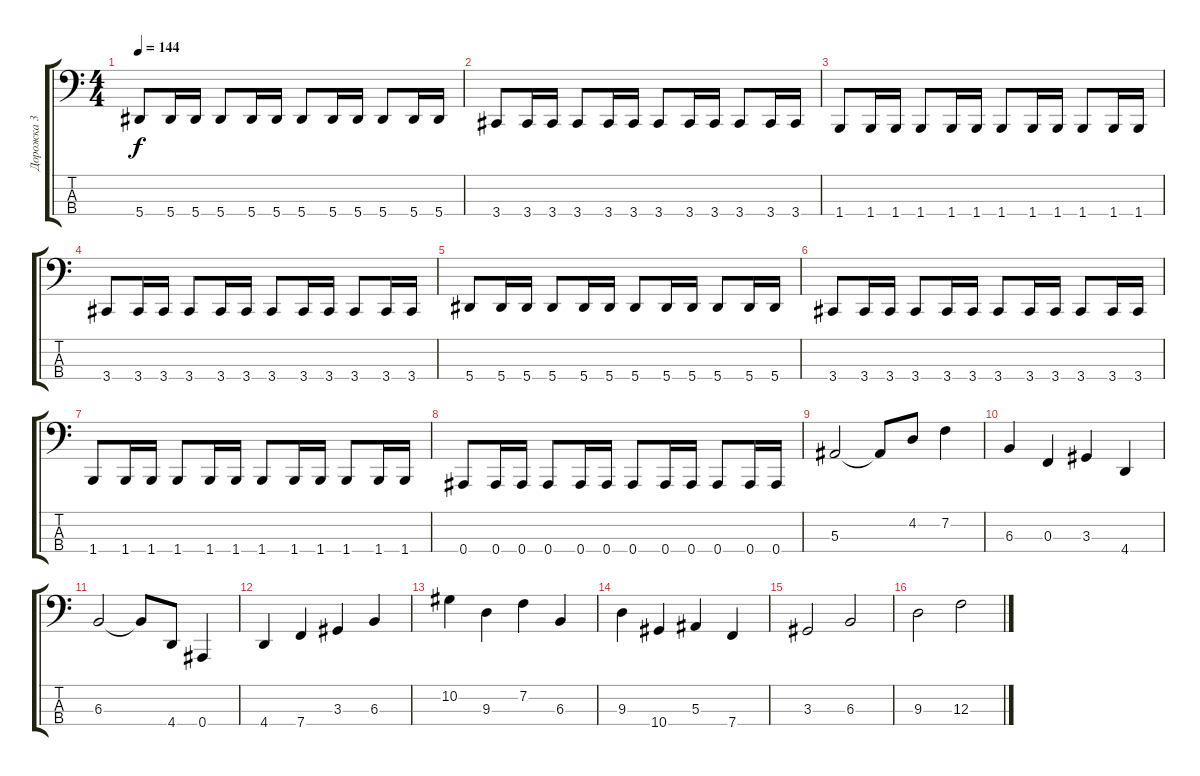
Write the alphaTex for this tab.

\track ("Дорожка 3" "Дорожка 3") {instrument electricbasspick}
\staff {score tabs}
\tuning (Eb2 Bb1 F1 Bb0) {hide}
\ts (4 4)
\tempo 144
\clef f4
\ks c
5.4.8{dy f} 5.4.16 5.4.16 5.4.8 5.4.16 5.4.16 5.4.8 5.4.16 5.4.16 5.4.8 5.4.16 5.4.16 |
3.4.8 3.4.16 3.4.16 3.4.8 3.4.16 3.4.16 3.4.8 3.4.16 3.4.16 3.4.8 3.4.16 3.4.16 |
1.4.8 1.4.16 1.4.16 1.4.8 1.4.16 1.4.16 1.4.8 1.4.16 1.4.16 1.4.8 1.4.16 1.4.16 |
3.4.8 3.4.16 3.4.16 3.4.8 3.4.16 3.4.16 3.4.8 3.4.16 3.4.16 3.4.8 3.4.16 3.4.16 |
5.4.8 5.4.16 5.4.16 5.4.8 5.4.16 5.4.16 5.4.8 5.4.16 5.4.16 5.4.8 5.4.16 5.4.16 |
3.4.8 3.4.16 3.4.16 3.4.8 3.4.16 3.4.16 3.4.8 3.4.16 3.4.16 3.4.8 3.4.16 3.4.16 |
1.4.8 1.4.16 1.4.16 1.4.8 1.4.16 1.4.16 1.4.8 1.4.16 1.4.16 1.4.8 1.4.16 1.4.16 |
0.4.8 0.4.16 0.4.16 0.4.8 0.4.16 0.4.16 0.4.8 0.4.16 0.4.16 0.4.8 0.4.16 0.4.16 |
5.3.2 5.3{t}.8 4.2.8 7.2.4 |
6.3.4 0.3.4 3.3.4 4.4.4 |
6.3.2 6.3{t}.8 4.4.8 0.4.4 |
4.4.4 7.4.4 3.3.4 6.3.4 |
10.2.4 9.3.4 7.2.4 6.3.4 |
9.3.4 10.4.4 5.3.4 7.4.4 |
3.3.2 6.3.2 |
9.3.2 12.3.2
